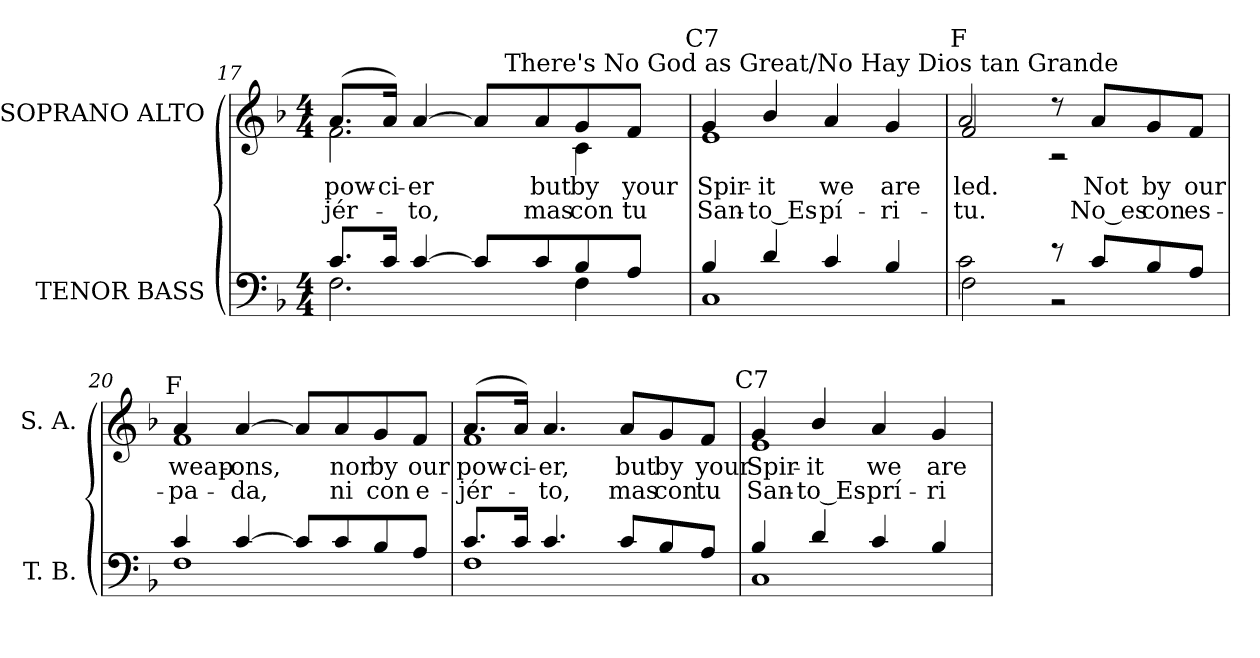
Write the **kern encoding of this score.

**kern	**kern	**text	**text
*part2	*part1	*part1	*part1
*staff2	*staff1	*staff1	*staff1
*I"TENOR BASS	*I"SOPRANO ALTO	*	*
*I'T. B.	*I'S. A.	*	*
*clefF4	*clefG2	*	*
*k[b-]	*k[b-]	*	*
*F:	*F:	*	*
*M4/4	*M4/4	*	*
=17	=17	=17	=17
*^	*	*	*
!	!	!	!LO:LY:b:color=#000000	!LO:LY:b:color=#000000
*	*	*^	*	*
*	*	*	*^	*	*
8.ci/L	2.Fi\	(8.ai/L	2.fi\	2ryy	pow-	-jér-
!	!	!	!	!	!LO:LY:b:color=#000000	!
16ci/Jk	.	16ai/Jk)	.	.	-ci-	.
!	!	!	!	!	!LO:LY:b:color=#000000	!LO:LY:b:color=#000000
[4ci/	.	[4ai/	.	.	-er	-to,
8ci/L]	.	8ai/L]	.	32ryy	.	.
.	.	.	.	128ryy	.	.
.	.	.	.	256ryy	.	.
.	.	.	.	1024ryy	.	.
!	!	!	!	!LO:TX:a:t=There's No God as Great/No Hay Dios tan Grande	!	!
.	.	.	.	4ryy	.	.
!	!	!	!	!	!LO:LY:b:color=#000000	!LO:LY:b:color=#000000
8ci/	.	8ai/	.	.	but	mas
!	!	!	!	!	!LO:LY:b:color=#000000	!LO:LY:b:color=#000000
8B-i/	4Fi\	8gi/	4ci\	.	by	con
.	.	.	.	8ryy	.	.
!	!	!	!	!	!LO:LY:b:color=#000000	!LO:LY:b:color=#000000
8Ai/J	.	8fi/J	.	.	your	tu
.	.	.	.	16ryy	.	.
.	.	.	.	64ryy	.	.
.	.	.	.	512.ryy	.	.
*	*	*v	*v	*v	*	*
=18	=18	=18	=18	=18
*	*	*^	*	*
*	*	*	*^	*	*
!	!	!LO:TX:a:cj:t=C7	!	!	!	!
!	!	!	!	!	!LO:LY:b:color=#000000	!LO:LY:b:color=#000000
*	*	*	*v	*v	*	*
4B-i/	1Ci	4gi/	1ei	Spir-	San-
!	!	!	!	!LO:LY:b:color=#000000	!LO:LY:b:color=#000000
4di/	.	4b-i/	.	-it	-to_Es-
!	!	!	!	!LO:LY:b:color=#000000	!LO:LY:b:color=#000000
4ci/	.	4ai/	.	we	-pí-
!	!	!	!	!LO:LY:b:color=#000000	!LO:LY:b:color=#000000
4B-i/	.	4gi/	.	are	-ri-
!!LO:LB:g=z	!!
=19	=19	=19	=19	=19	=19
!	!	!LO:TX:a:cj:t=F	!	!	!
!	!	!	!	!LO:LY:b:color=#000000	!LO:LY:b:color=#000000
2ci\	2Fi\	2ai/	2fi/	led.	-tu.
8r	2r	8r	2r	.	.
!	!	!	!	!LO:LY:b:color=#000000	!LO:LY:b:color=#000000
8ci/L	.	8ai/L	.	Not	No_es
!	!	!	!	!LO:LY:b:color=#000000	!LO:LY:b:color=#000000
8B-i/	.	8gi/	.	by	con
!	!	!	!	!LO:LY:b:color=#000000	!LO:LY:b:color=#000000
8Ai/J	.	8fi/J	.	our	es-
=20	=20	=20	=20	=20	=20
!	!	!LO:TX:a:cj:t=F	!	!	!
!	!	!	!	!LO:LY:b:color=#000000	!LO:LY:b:color=#000000
4ci/	1Fi	4ai/	1fi	weap-	-pa-
!	!	!	!	!LO:LY:b:color=#000000	!LO:LY:b:color=#000000
[4ci/	.	[4ai/	.	-ons,	-da,
8ci/L]	.	8ai/L]	.	.	.
!	!	!	!	!LO:LY:b:color=#000000	!LO:LY:b:color=#000000
8ci/	.	8ai/	.	nor	ni
!	!	!	!	!LO:LY:b:color=#000000	!LO:LY:b:color=#000000
8B-i/	.	8gi/	.	by	con
!	!	!	!	!LO:LY:b:color=#000000	!LO:LY:b:color=#000000
8Ai/J	.	8fi/J	.	our	e-
=21	=21	=21	=21	=21	=21
!	!	!	!	!LO:LY:b:color=#000000	!LO:LY:b:color=#000000
8.ci/L	1Fi	(8.ai/L	1fi	pow-	-jér-
!	!	!	!	!LO:LY:b:color=#000000	!
16ci/Jk	.	16ai/Jk)	.	-ci-	.
!	!	!	!	!LO:LY:b:color=#000000	!LO:LY:b:color=#000000
4.ci/	.	4.ai/	.	-er,	-to,
!	!	!	!	!LO:LY:b:color=#000000	!LO:LY:b:color=#000000
8ci/L	.	8ai/L	.	but	mas
!	!	!	!	!LO:LY:b:color=#000000	!LO:LY:b:color=#000000
8B-i/	.	8gi/	.	by	con
!	!	!	!	!LO:LY:b:color=#000000	!LO:LY:b:color=#000000
8Ai/J	.	8fi/J	.	your	tu
!!LO:LB:g=z	!!
=22	=22	=22	=22	=22	=22
!	!	!LO:TX:a:cj:t=C7	!	!	!
!	!	!	!	!LO:LY:b:color=#000000	!LO:LY:b:color=#000000
4B-i/	1Ci	4gi/	1ei	Spir-	San-
!	!	!	!	!LO:LY:b:color=#000000	!LO:LY:b:color=#000000
4di/	.	4b-i/	.	-it	-to_Es-
!	!	!	!	!LO:LY:b:color=#000000	!LO:LY:b:color=#000000
4ci/	.	4ai/	.	we	-prí-
!	!	!	!	!LO:LY:b:color=#000000	!LO:LY:b:color=#000000
4B-i/	.	4gi/	.	are	-ri-
*v	*v	*	*	*	*
*	*v	*v	*	*
=	=	=	=
*-	*-	*-	*-
